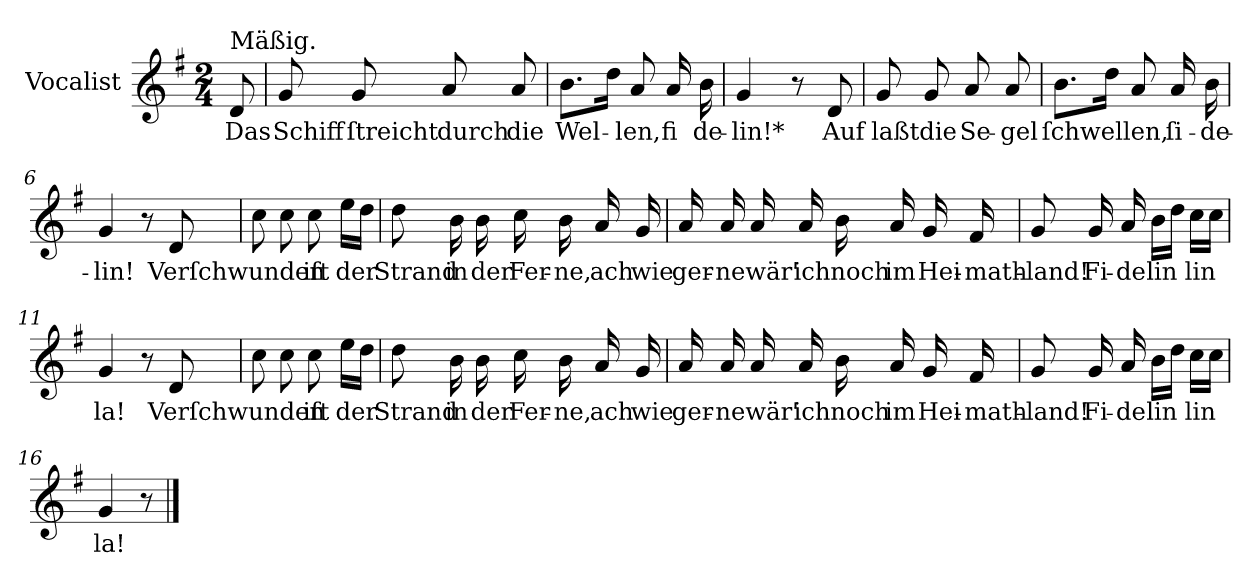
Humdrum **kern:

**kern	**text
*part1	*part1
*staff1	*staff1
*I"Vocalist	*
*clefG2	*
*k[f#]	*
*G:	*
*M2/4	*
=	=
!LO:TX:a:t=Mäßig.	!
8d	Das
=1	=1
8g	Schiff
8g	ſtreicht
8a	durch
8a	die
=2	=2
8.bL	Wel-
16ddJk	.
8a	-len,
16a	fi
16b	de-
=3	=3
4g	-lin!*
8r	.
8d	Auf
=4	=4
8g	laßt
8g	die
8a	Se-
8a	-gel
=5	=5
8.bL	ſchwellen,
16ddJk	.
8a	.
16a	ſi-
16b	-de-
=6	=6
4g	-lin!
8r	.
8d	Verſchwunden
=7	=7
8cc	.
8cc	.
8cc	iſt
16eeLL	der
16ddJJ	.
=8	=8
8dd	Strand
16b	in
16b	der
16cc	Fer-
16b	-ne,
16a	ach
16g	wie
=9	=9
16a	ger-
16a	-ne
16a	wär'
16a	ich
16b	noch
16a	im
16g	Hei-
16f#	-math-
=10	=10
8g	-land!
16g	Fi-
16a	-de
16bLL	lin
16ddJJ	.
16ccLL	lin
16ccJJ	.
=11	=11
4g	la!
8r	.
8d	Verſchwunden
=12	=12
8cc	.
8cc	.
8cc	iſt
16eeLL	der
16ddJJ	.
=13	=13
8dd	Strand
16b	in
16b	der
16cc	Fer-
16b	-ne,
16a	ach
16g	wie
=14	=14
16a	ger-
16a	-ne
16a	wär'
16a	ich
16b	noch
16a	im
16g	Hei-
16f#	-math-
=15	=15
8g	-land!
16g	Fi-
16a	-de
16bLL	lin
16ddJJ	.
16ccLL	lin
16ccJJ	.
=16	=16
4g	la!
8r	.
==	==
*-	*-
